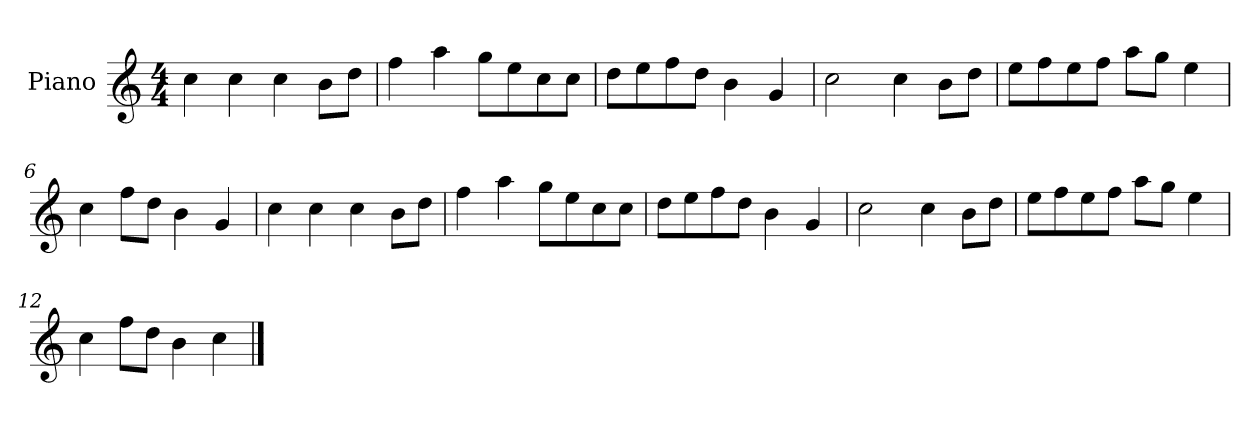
**kern
*part1
*staff1
*I"Piano
*I'P-no
*clefG2
*k[]
*M4/4
*MM90
=1
4cc\
4cc\
4cc\
8b\L
8dd\J
=2
4ff\
4aa\
8gg\L
8ee\
8cc\
8cc\J
=3
8dd\L
8ee\
8ff\
8dd\J
4b\
4g/
=4
2cc\
4cc\
8b\L
8dd\J
=5
8ee\L
8ff\
8ee\
8ff\J
8aa\L
8gg\J
4ee\
=6
4cc\
8ff\L
8dd\J
4b\
4g/
=7
4cc\
4cc\
4cc\
8b\L
8dd\J
!!LO:LB:g=z
=8
4ff\
4aa\
8gg\L
8ee\
8cc\
8cc\J
=9
8dd\L
8ee\
8ff\
8dd\J
4b\
4g/
=10
2cc\
4cc\
8b\L
8dd\J
=11
8ee\L
8ff\
8ee\
8ff\J
8aa\L
8gg\J
4ee\
=12
4cc\
8ff\L
8dd\J
4b\
4cc\
==
*-
